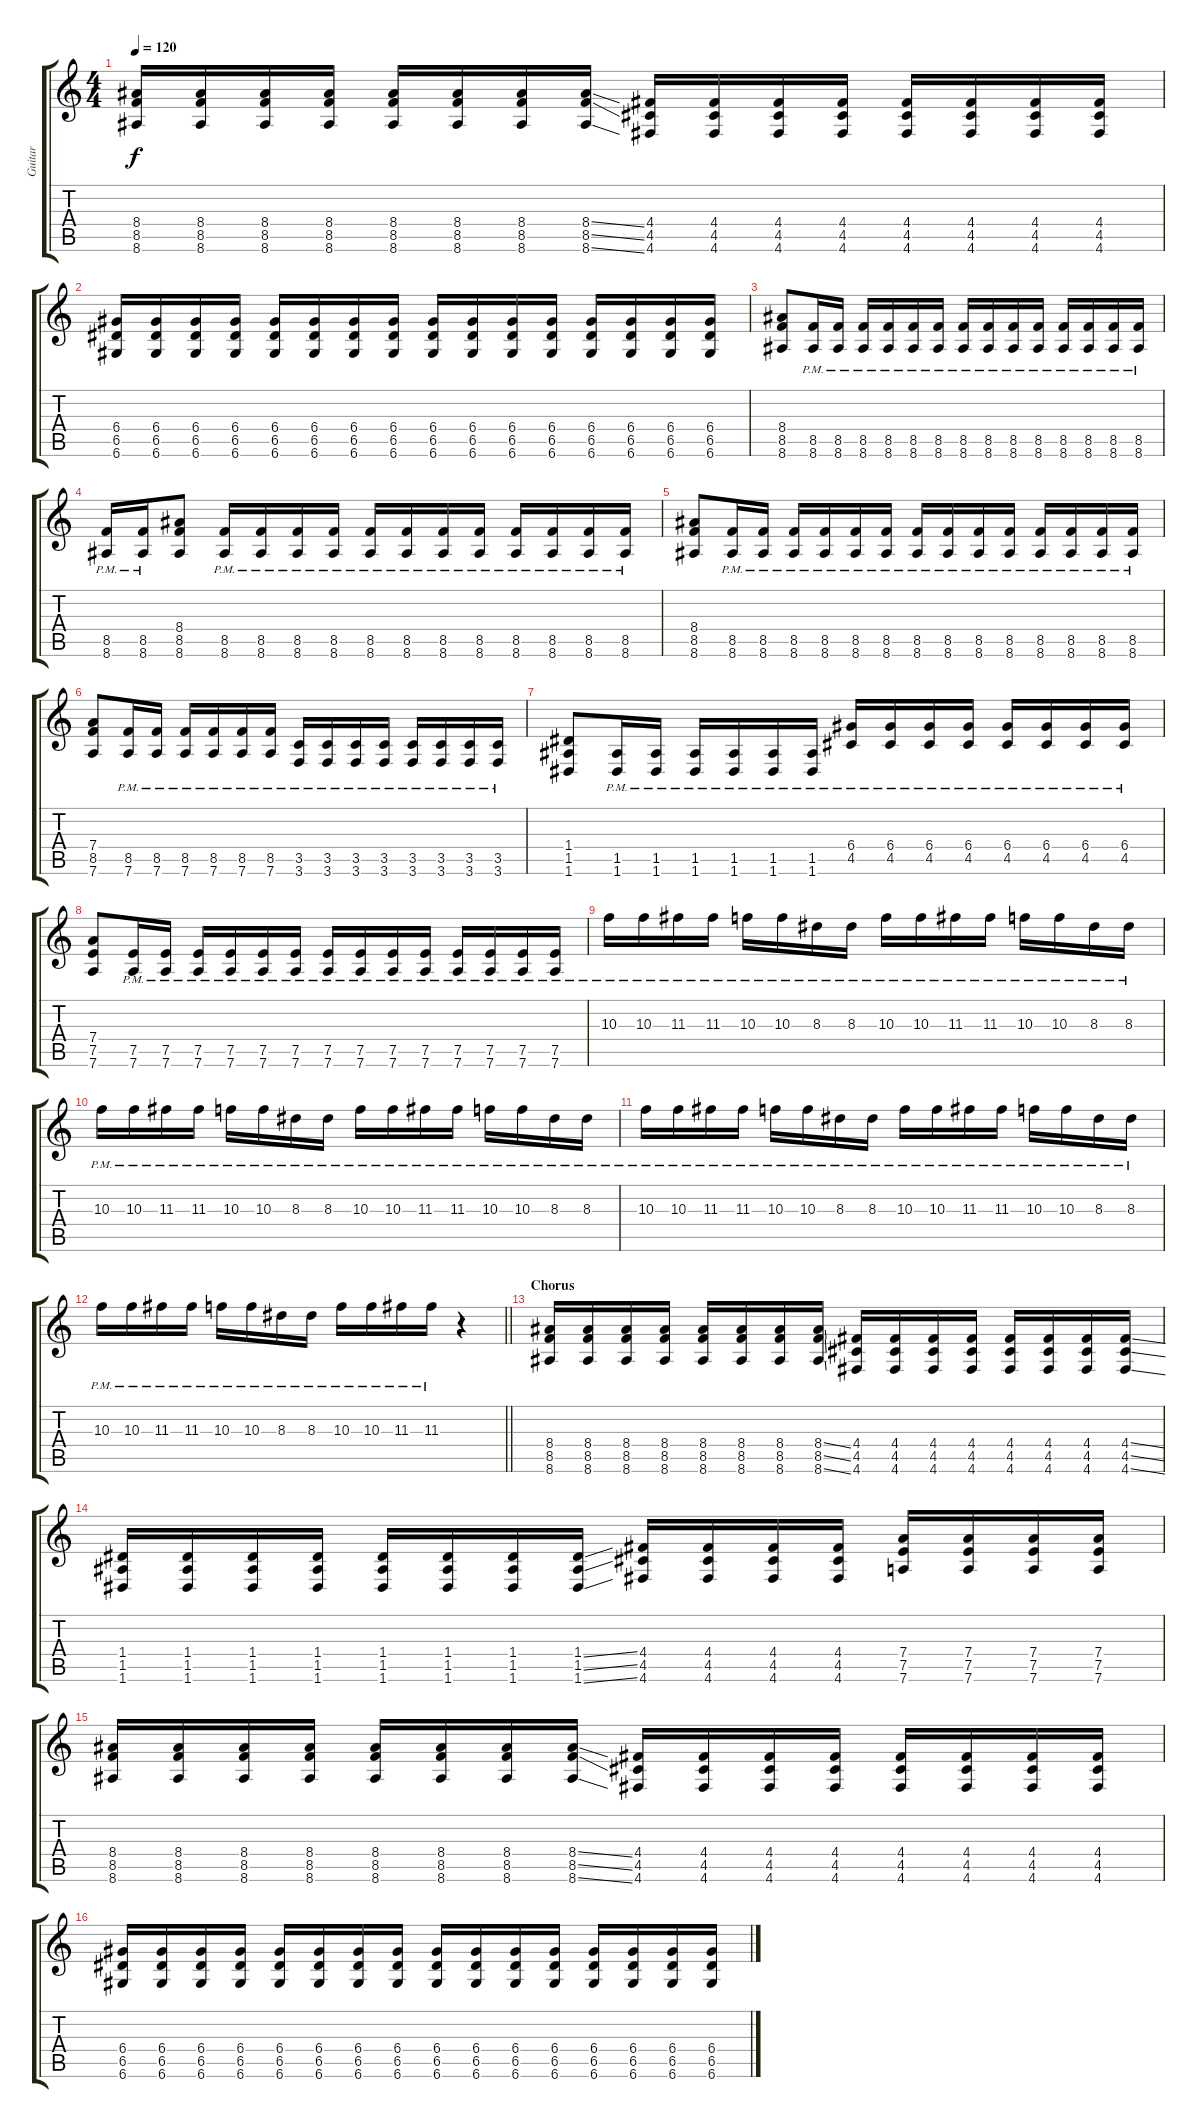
\track ("Guitar" "Guitar") {instrument overdrivenguitar}
\staff {score tabs}
\tuning (E4 B3 G3 D3 A2 D2) {hide}
\ts (4 4)
\tempo 120
\clef g2
\ks c
(8.4 8.5 8.6).16{dy f} (8.4 8.5 8.6).16 (8.4 8.5 8.6).16 (8.4 8.5 8.6).16 (8.4 8.5 8.6).16 (8.4 8.5 8.6).16 (8.4 8.5 8.6).16 (8.4{ss} 8.5{ss} 8.6{ss}).16 (4.4 4.5 4.6).16 (4.4 4.5 4.6).16 (4.4 4.5 4.6).16 (4.4 4.5 4.6).16 (4.4 4.5 4.6).16 (4.4 4.5 4.6).16 (4.4 4.5 4.6).16 (4.4 4.5 4.6).16 |
(6.4 6.5 6.6).16 (6.4 6.5 6.6).16 (6.4 6.5 6.6).16 (6.4 6.5 6.6).16 (6.4 6.5 6.6).16 (6.4 6.5 6.6).16 (6.4 6.5 6.6).16 (6.4 6.5 6.6).16 (6.4 6.5 6.6).16 (6.4 6.5 6.6).16 (6.4 6.5 6.6).16 (6.4 6.5 6.6).16 (6.4 6.5 6.6).16 (6.4 6.5 6.6).16 (6.4 6.5 6.6).16 (6.4 6.5 6.6).16 |
(8.4 8.5 8.6).8 (8.5{pm} 8.6{pm}).16 (8.5{pm} 8.6{pm}).16 (8.5{pm} 8.6{pm}).16 (8.5{pm} 8.6{pm}).16 (8.5{pm} 8.6{pm}).16 (8.5{pm} 8.6{pm}).16 (8.5{pm} 8.6{pm}).16 (8.5{pm} 8.6{pm}).16 (8.5{pm} 8.6{pm}).16 (8.5{pm} 8.6{pm}).16 (8.5{pm} 8.6{pm}).16 (8.5{pm} 8.6{pm}).16 (8.5{pm} 8.6{pm}).16 (8.5{pm} 8.6{pm}).16 |
(8.5{pm} 8.6{pm}).16 (8.5{pm} 8.6{pm}).16 (8.4 8.5 8.6).8 (8.5{pm} 8.6{pm}).16 (8.5{pm} 8.6{pm}).16 (8.5{pm} 8.6{pm}).16 (8.5{pm} 8.6{pm}).16 (8.5{pm} 8.6{pm}).16 (8.5{pm} 8.6{pm}).16 (8.5{pm} 8.6{pm}).16 (8.5{pm} 8.6{pm}).16 (8.5{pm} 8.6{pm}).16 (8.5{pm} 8.6{pm}).16 (8.5{pm} 8.6{pm}).16 (8.5{pm} 8.6{pm}).16 |
(8.4 8.5 8.6).8 (8.5{pm} 8.6{pm}).16 (8.5{pm} 8.6{pm}).16 (8.5{pm} 8.6{pm}).16 (8.5{pm} 8.6{pm}).16 (8.5{pm} 8.6{pm}).16 (8.5{pm} 8.6{pm}).16 (8.5{pm} 8.6{pm}).16 (8.5{pm} 8.6{pm}).16 (8.5{pm} 8.6{pm}).16 (8.5{pm} 8.6{pm}).16 (8.5{pm} 8.6{pm}).16 (8.5{pm} 8.6{pm}).16 (8.5{pm} 8.6{pm}).16 (8.5{pm} 8.6{pm}).16 |
(7.4 8.5 7.6).8 (8.5{pm} 7.6{pm}).16 (8.5{pm} 7.6{pm}).16 (8.5{pm} 7.6{pm}).16 (8.5{pm} 7.6{pm}).16 (8.5{pm} 7.6{pm}).16 (8.5{pm} 7.6{pm}).16 (3.5{pm} 3.6{pm}).16 (3.5{pm} 3.6{pm}).16 (3.5{pm} 3.6{pm}).16 (3.5{pm} 3.6{pm}).16 (3.5{pm} 3.6{pm}).16 (3.5{pm} 3.6{pm}).16 (3.5{pm} 3.6{pm}).16 (3.5{pm} 3.6{pm}).16 |
(1.4 1.5 1.6).8 (1.5{pm} 1.6{pm}).16 (1.5{pm} 1.6{pm}).16 (1.5{pm} 1.6{pm}).16 (1.5{pm} 1.6{pm}).16 (1.5{pm} 1.6{pm}).16 (1.5{pm} 1.6{pm}).16 (6.4{pm} 4.5{pm}).16 (6.4{pm} 4.5{pm}).16 (6.4{pm} 4.5{pm}).16 (6.4{pm} 4.5{pm}).16 (6.4{pm} 4.5{pm}).16 (6.4{pm} 4.5{pm}).16 (6.4{pm} 4.5{pm}).16 (6.4{pm} 4.5{pm}).16 |
(7.4 7.5 7.6).8 (7.5{pm} 7.6{pm}).16 (7.5{pm} 7.6{pm}).16 (7.5{pm} 7.6{pm}).16 (7.5{pm} 7.6{pm}).16 (7.5{pm} 7.6{pm}).16 (7.5{pm} 7.6{pm}).16 (7.5{pm} 7.6{pm}).16 (7.5{pm} 7.6{pm}).16 (7.5{pm} 7.6{pm}).16 (7.5{pm} 7.6{pm}).16 (7.5{pm} 7.6{pm}).16 (7.5{pm} 7.6{pm}).16 (7.5{pm} 7.6{pm}).16 (7.5{pm} 7.6{pm}).16 |
10.3{pm}.16 10.3{pm}.16 11.3{pm}.16 11.3{pm}.16 10.3{pm}.16 10.3{pm}.16 8.3{pm}.16 8.3{pm}.16 10.3{pm}.16 10.3{pm}.16 11.3{pm}.16 11.3{pm}.16 10.3{pm}.16 10.3{pm}.16 8.3{pm}.16 8.3{pm}.16 |
10.3{pm}.16 10.3{pm}.16 11.3{pm}.16 11.3{pm}.16 10.3{pm}.16 10.3{pm}.16 8.3{pm}.16 8.3{pm}.16 10.3{pm}.16 10.3{pm}.16 11.3{pm}.16 11.3{pm}.16 10.3{pm}.16 10.3{pm}.16 8.3{pm}.16 8.3{pm}.16 |
10.3{pm}.16 10.3{pm}.16 11.3{pm}.16 11.3{pm}.16 10.3{pm}.16 10.3{pm}.16 8.3{pm}.16 8.3{pm}.16 10.3{pm}.16 10.3{pm}.16 11.3{pm}.16 11.3{pm}.16 10.3{pm}.16 10.3{pm}.16 8.3{pm}.16 8.3{pm}.16 |
\barLineRight lightlight
10.3{pm}.16 10.3{pm}.16 11.3{pm}.16 11.3{pm}.16 10.3{pm}.16 10.3{pm}.16 8.3{pm}.16 8.3{pm}.16 10.3{pm}.16 10.3{pm}.16 11.3{pm}.16 11.3{pm}.16 r.4 |
\section ("" "Chorus")
(8.4 8.5 8.6).16 (8.4 8.5 8.6).16 (8.4 8.5 8.6).16 (8.4 8.5 8.6).16 (8.4 8.5 8.6).16 (8.4 8.5 8.6).16 (8.4 8.5 8.6).16 (8.4{ss} 8.5{ss} 8.6{ss}).16 (4.4 4.5 4.6).16 (4.4 4.5 4.6).16 (4.4 4.5 4.6).16 (4.4 4.5 4.6).16 (4.4 4.5 4.6).16 (4.4 4.5 4.6).16 (4.4 4.5 4.6).16 (4.4{ss} 4.5{ss} 4.6{ss}).16 |
(1.4 1.5 1.6).16 (1.4 1.5 1.6).16 (1.4 1.5 1.6).16 (1.4 1.5 1.6).16 (1.4 1.5 1.6).16 (1.4 1.5 1.6).16 (1.4 1.5 1.6).16 (1.4{ss} 1.5{ss} 1.6{ss}).16 (4.4 4.5 4.6).16 (4.4 4.5 4.6).16 (4.4 4.5 4.6).16 (4.4 4.5 4.6).16 (7.4 7.5 7.6).16 (7.4 7.5 7.6).16 (7.4 7.5 7.6).16 (7.4 7.5 7.6).16 |
(8.4 8.5 8.6).16 (8.4 8.5 8.6).16 (8.4 8.5 8.6).16 (8.4 8.5 8.6).16 (8.4 8.5 8.6).16 (8.4 8.5 8.6).16 (8.4 8.5 8.6).16 (8.4{ss} 8.5{ss} 8.6{ss}).16 (4.4 4.5 4.6).16 (4.4 4.5 4.6).16 (4.4 4.5 4.6).16 (4.4 4.5 4.6).16 (4.4 4.5 4.6).16 (4.4 4.5 4.6).16 (4.4 4.5 4.6).16 (4.4 4.5 4.6).16 |
(6.4 6.5 6.6).16 (6.4 6.5 6.6).16 (6.4 6.5 6.6).16 (6.4 6.5 6.6).16 (6.4 6.5 6.6).16 (6.4 6.5 6.6).16 (6.4 6.5 6.6).16 (6.4 6.5 6.6).16 (6.4 6.5 6.6).16 (6.4 6.5 6.6).16 (6.4 6.5 6.6).16 (6.4 6.5 6.6).16 (6.4 6.5 6.6).16 (6.4 6.5 6.6).16 (6.4 6.5 6.6).16 (6.4 6.5 6.6).16
